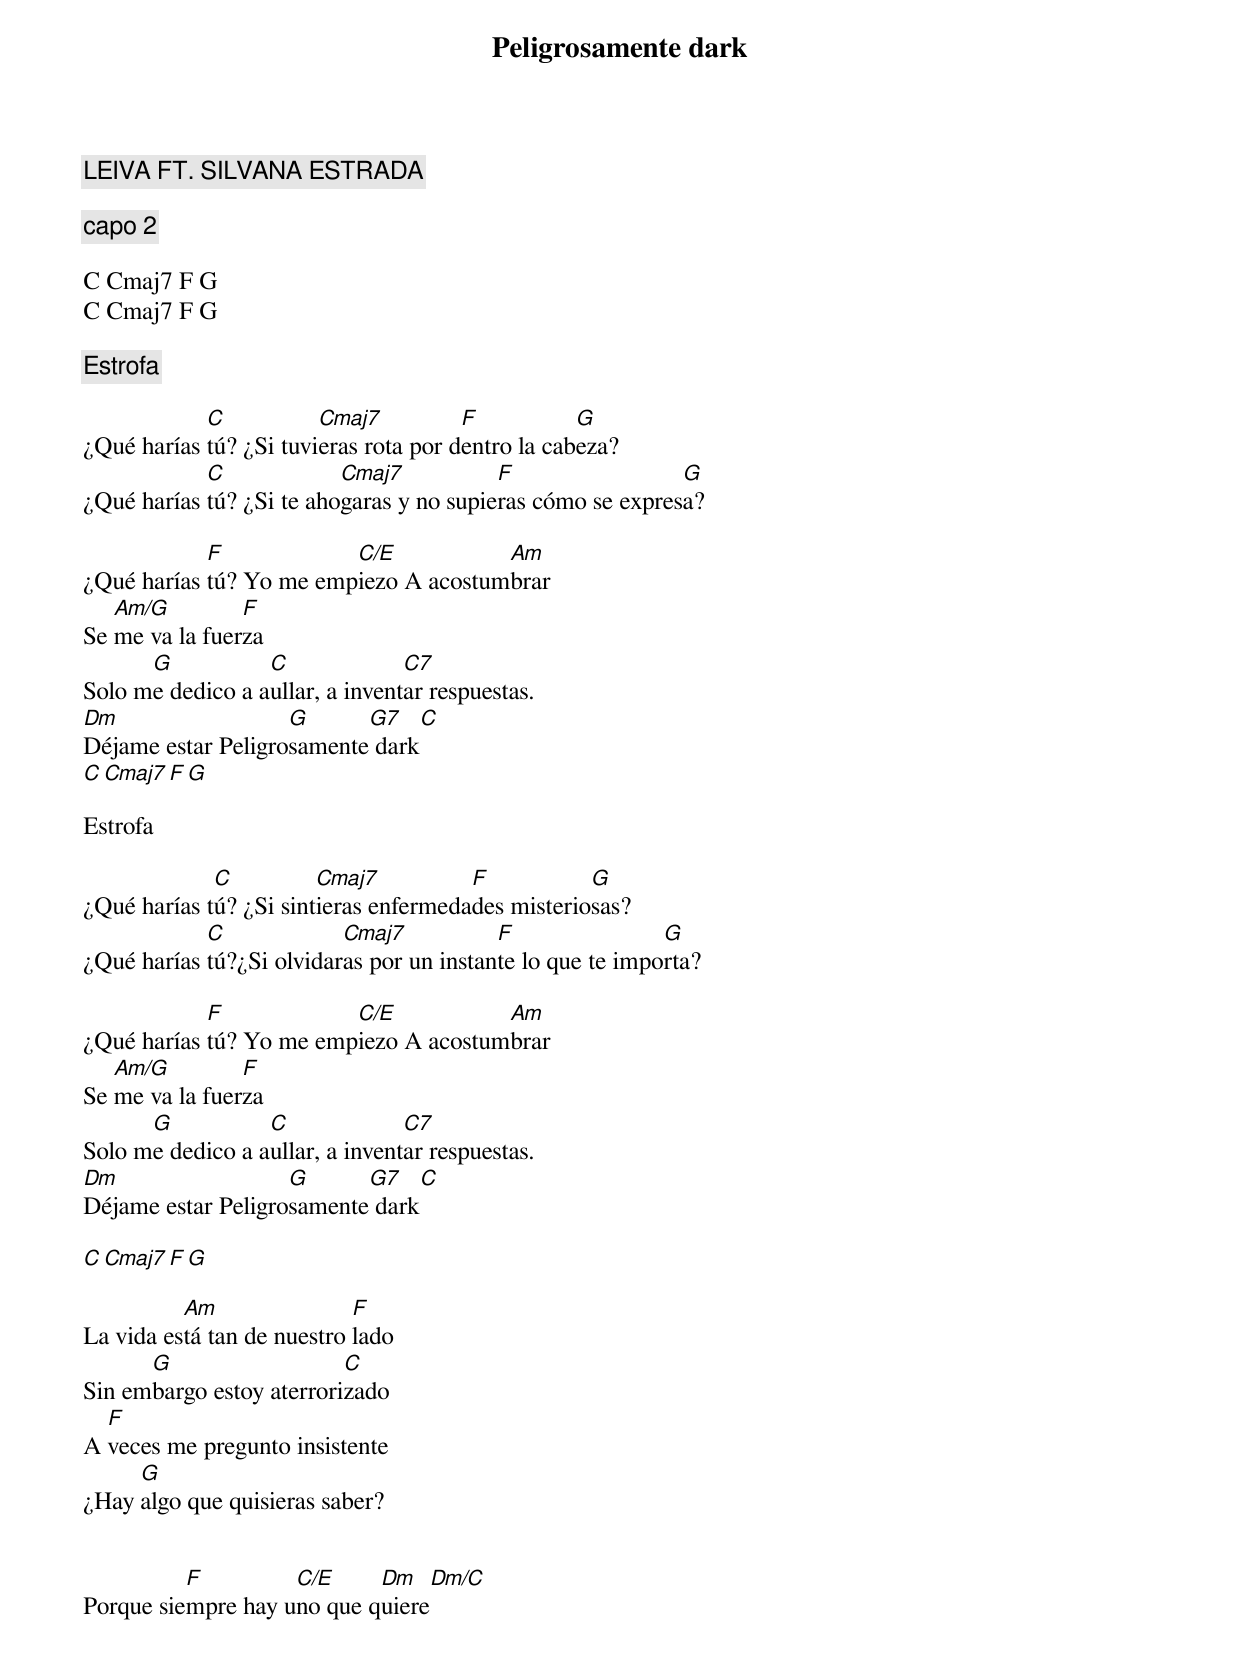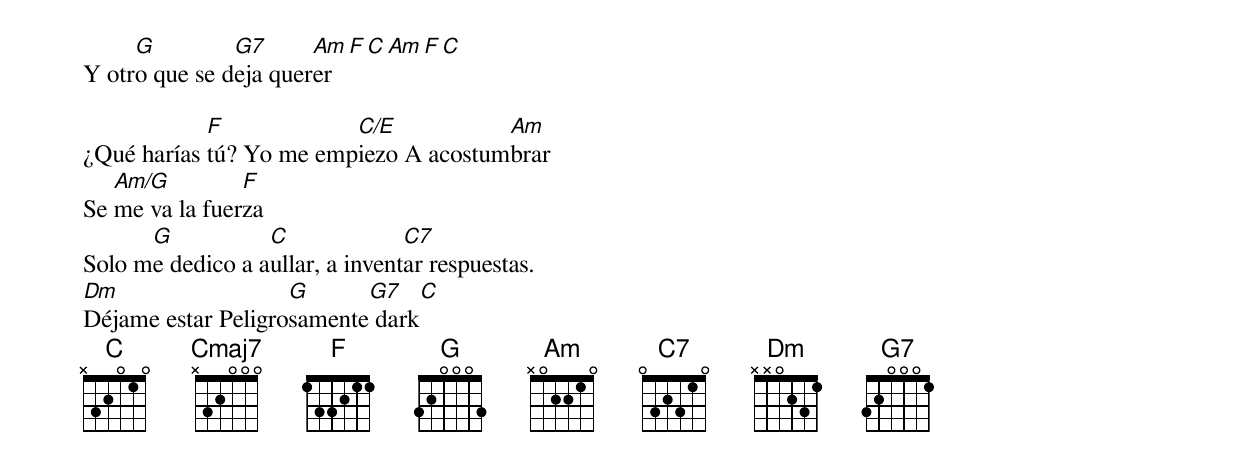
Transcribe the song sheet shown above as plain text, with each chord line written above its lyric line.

Peligrosamente dark

LEIVA FT. SILVANA ESTRADA

capo 2

C Cmaj7 F G
C Cmaj7 F G

Estrofa

            C           Cmaj7          F           G
¿Qué harías tú? ¿Si tuvieras rota por dentro la cabeza?
            C		  Cmaj7           F                 G
¿Qué harías tú? ¿Si te ahogaras y no supieras cómo se expresa?

            F            C/E           Am
¿Qué harías tú? Yo me empiezo A acostumbrar
   Am/G         F
Se me va la fuerza
      G           C              C7
Solo me dedico a aullar, a inventar respuestas.
Dm                  G      G7        C
Déjame estar Peligrosamente dark
C Cmaj7 F G

Estrofa

             C	        Cmaj7          F           G
¿Qué harías tú? ¿Si sintieras enfermedades misteriosas?
            C		  Cmaj7           F                G
¿Qué harías tú?¿Si olvidaras por un instante lo que te importa?

            F            C/E           Am
¿Qué harías tú? Yo me empiezo A acostumbrar
   Am/G         F
Se me va la fuerza
      G           C              C7
Solo me dedico a aullar, a inventar respuestas.
Dm                  G      G7        C
Déjame estar Peligrosamente dark

C Cmaj7 F G

          Am                F
La vida está tan de nuestro lado
      G                   C
Sin embargo estoy aterrorizado
  F
A veces me pregunto insistente
     G
¿Hay algo que quisieras saber?


          F         C/E     Dm    Dm/C
Porque siempre hay uno que quiere
     G         G7      Am F C Am F C
Y otro que se deja querer

            F            C/E           Am
¿Qué harías tú? Yo me empiezo A acostumbrar
   Am/G         F
Se me va la fuerza
      G           C              C7
Solo me dedico a aullar, a inventar respuestas.
Dm                  G      G7        C
Déjame estar Peligrosamente dark
